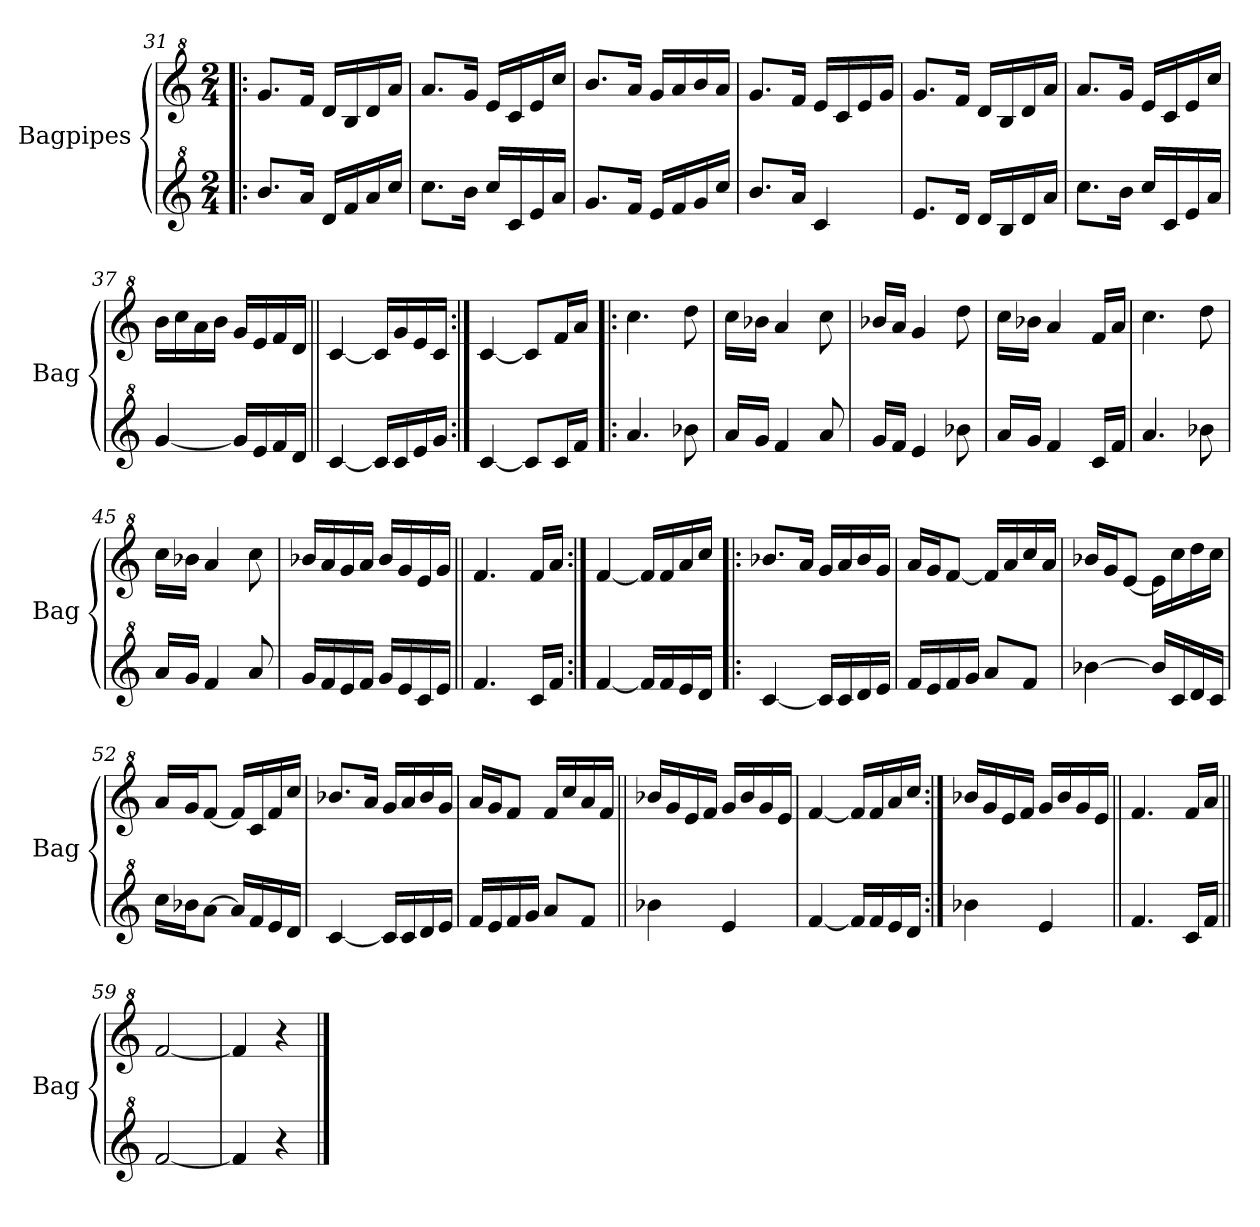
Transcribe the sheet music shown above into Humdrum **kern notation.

**kern	**kern
*part2	*part1
*staff2	*staff1
*I"Bagpipes	*I"Bagpipes
*I'Bag	*I'Bag
*clefG^2	*clefG^2
*k[]	*k[]
*C:	*C:
*M2/4	*M2/4
=31!|:	=31!|:
8.bb/L	8.gg/L
16aa/Jk	16ff/Jk
16dd/LL	16dd/LL
16ff/	16b/
16aa/	16dd/
16ccc/JJ	16aa/JJ
=32	=32
8.ccc\L	8.aa/L
16bb\Jk	16gg/Jk
16ccc/LL	16ee/LL
16cc/	16cc/
16ee/	16ee/
16aa/JJ	16ccc/JJ
=33	=33
8.gg/L	8.bb/L
16ff/Jk	16aa/Jk
16ee/LL	16gg/LL
16ff/	16aa/
16gg/	16bb/
16ccc/JJ	16aa/JJ
=34	=34
8.bb/L	8.gg/L
16aa/Jk	16ff/Jk
4cc/	16ee/LL
.	16cc/
.	16ee/
.	16gg/JJ
=35	=35
8.ee/L	8.gg/L
16dd/Jk	16ff/Jk
16dd/LL	16dd/LL
16b/	16b/
16dd/	16dd/
16aa/JJ	16aa/JJ
!!LO:LB:g=z
=36	=36
8.ccc\L	8.aa/L
16bb\Jk	16gg/Jk
16ccc/LL	16ee/LL
16cc/	16cc/
16ee/	16ee/
16aa/JJ	16ccc/JJ
=37	=37
[4gg/	16bb\LL
.	16ccc\
.	16aa\
.	16bb\JJ
16gg/LL]	16gg/LL
16ee/	16ee/
16ff/	16ff/
16dd/JJ	16dd/JJ
=38||	=38||
[4cc/	[4cc/
16cc/LL]	16cc/LL]
16cc/	16gg/
16ee/	16ee/
16gg/JJ	16cc/JJ
=39:|!	=39:|!
[4cc/	[4cc/
8cc/L]	8cc/L]
16cc/L	16ff/L
16ff/JJ	16aa/JJ
=40!|:	=40!|:
4.aa/	4.ccc\
8bb-X\	8ddd\
=41	=41
16aa/LL	16ccc\LL
16gg/JJ	16bb-X\JJ
4ff/	4aa/
8aa/	8ccc\
=42	=42
16gg/LL	16bb-X/LL
16ff/JJ	16aa/JJ
4ee/	4gg/
8bb-X\	8ddd\
=43	=43
16aa/LL	16ccc\LL
16gg/JJ	16bb-X\JJ
4ff/	4aa/
16cc/LL	16ff/LL
16ff/JJ	16aa/JJ
!!LO:PB:g=z
=44	=44
4.aa/	4.ccc\
8bb-X\	8ddd\
=45	=45
16aa/LL	16ccc\LL
16gg/JJ	16bb-X\JJ
4ff/	4aa/
8aa/	8ccc\
=46	=46
16gg/LL	16bb-X/LL
16ff/	16aa/
16ee/	16gg/
16ff/JJ	16aa/JJ
16gg/LL	16bb-/LL
16ee/	16gg/
16cc/	16ee/
16ee/JJ	16gg/JJ
=47||	=47||
4.ff/	4.ff/
16cc/LL	16ff/LL
16ff/JJ	16aa/JJ
=48:|!	=48:|!
[4ff/	[4ff/
16ff/LL]	16ff/LL]
16ff/	16ff/
16ee/	16aa/
16dd/JJ	16ccc/JJ
=49!|:	=49!|:
[4cc/	8.bb-X/L
.	16aa/Jk
16cc/LL]	16gg/LL
16cc/	16aa/
16dd/	16bb-/
16ee/JJ	16gg/JJ
=50	=50
16ff/LL	16aa/LL
16ee/	16gg/J
16ff/	[8ff/J
16gg/JJ	.
8aa/L	16ff/LL]
.	16aa/
8ff/J	16ccc/
.	16aa/JJ
!!LO:LB:g=z
=51	=51
[4bb-X\	16bb-X/LL
.	16gg/J
.	[8ee/J
16bb-/LL]	16ee\LL]
16cc/	16ccc\
16dd/	16ddd\
16cc/JJ	16ccc\JJ
=52	=52
16ccc\LL	16aa/LL
16bb-X\J	16gg/J
[8aa\J	[8ff/J
16aa/LL]	16ff/LL]
16ff/	16cc/
16ee/	16ff/
16dd/JJ	16ccc/JJ
=53	=53
[4cc/	8.bb-X/L
.	16aa/Jk
16cc/LL]	16gg/LL
16cc/	16aa/
16dd/	16bb-/
16ee/JJ	16gg/JJ
=54	=54
16ff/LL	16aa/LL
16ee/	16gg/J
16ff/	8ff/J
16gg/JJ	.
8aa/L	16ff/LL
.	16ccc/
8ff/J	16aa/
.	16ff/JJ
=55||	=55||
4bb-X\	16bb-X/LL
.	16gg/
.	16ee/
.	16ff/JJ
4ee/	16gg/LL
.	16bb-/
.	16gg/
.	16ee/JJ
=56	=56
[4ff/	[4ff/
16ff/LL]	16ff/LL]
16ff/	16ff/
16ee/	16aa/
16dd/JJ	16ccc/JJ
!!LO:LB:g=z
=57:|!	=57:|!
4bb-X\	16bb-X/LL
.	16gg/
.	16ee/
.	16ff/JJ
4ee/	16gg/LL
.	16bb-/
.	16gg/
.	16ee/JJ
=58||	=58||
4.ff/	4.ff/
16cc/LL	16ff/LL
16ff/JJ	16aa/JJ
=59||	=59||
[2ff/	[2ff/
=60	=60
4ff/]	4ff/]
4r	4r
==	==
*-	*-
